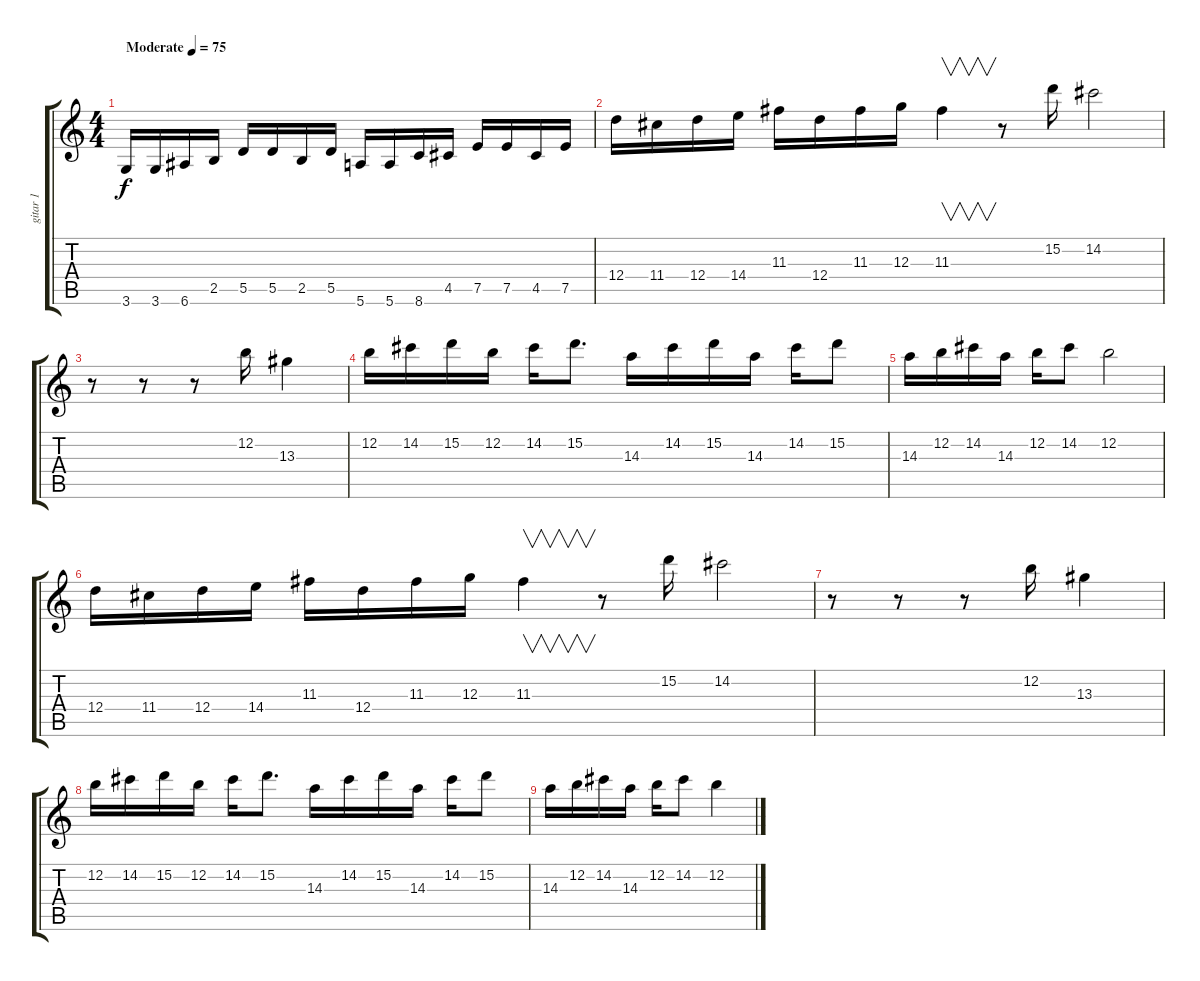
\track ("gitar 1" "gitar 1") {instrument distortionguitar}
\staff {score tabs}
\tuning (E4 B3 G3 D3 A2 E2) {hide}
\ts (4 4)
\tempo (75 "Moderate")
\clef g2
\ks c
3.6.16{dy f instrument distortionguitar} 3.6.16 6.6.16 2.5.16 5.5.16 5.5.16 2.5.16 5.5.16 5.6.16 5.6.16 8.6.16 4.5.16 7.5.16 7.5.16 4.5.16 7.5.16 |
12.4.16 11.4.16 12.4.16 14.4.16 11.3.16 12.4.16 11.3.16 12.3.16 11.3.4{v} r.8 15.2.16 14.2.2 |
r.8 r.8 r.8 12.2.16 13.3.4 |
12.2.16 14.2.16 15.2.16 12.2.16 14.2.16 15.2.8{d} 14.3.16 14.2.16 15.2.16 14.3.16 14.2.16 15.2.8 |
14.3.16 12.2.16 14.2.16 14.3.16 12.2.16 14.2.8 12.2.2 |
12.4.16 11.4.16 12.4.16 14.4.16 11.3.16 12.4.16 11.3.16 12.3.16 11.3.4{v} r.8 15.2.16 14.2.2 |
r.8 r.8 r.8 12.2.16 13.3.4 |
12.2.16 14.2.16 15.2.16 12.2.16 14.2.16 15.2.8{d} 14.3.16 14.2.16 15.2.16 14.3.16 14.2.16 15.2.8 |
14.3.16 12.2.16 14.2.16 14.3.16 12.2.16 14.2.8 12.2.4
